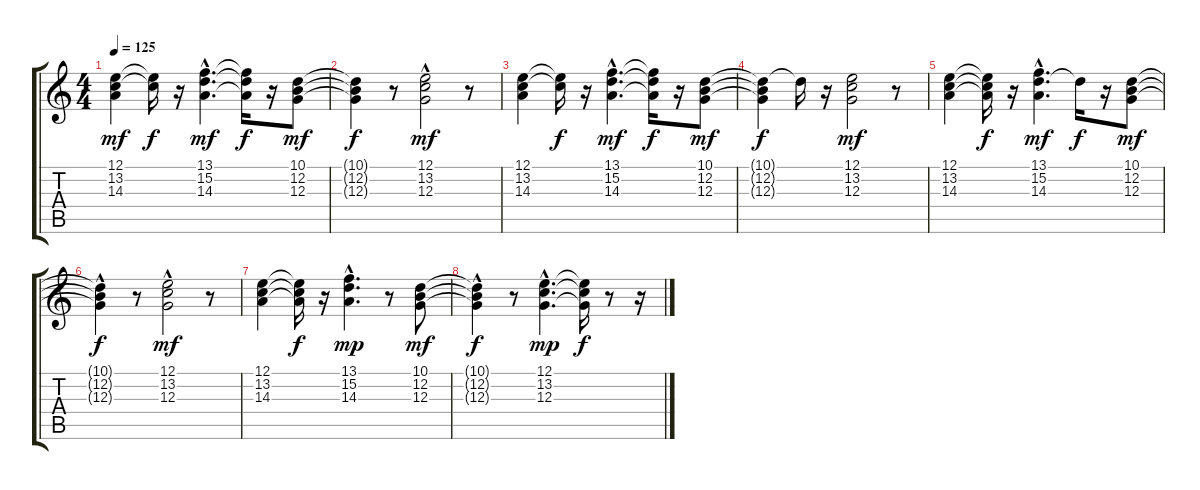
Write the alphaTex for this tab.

\track "" {instrument pad1newage}
\staff {score tabs}
\tuning (E4 B3 G3 D3 A2 E2) {hide}
\ts (4 4)
\tempo 125
\clef g2
\ks c
(12.1 13.2 14.3).4{dy mf} (12.1{t} 13.2{t}).16{dy f} r.16 (13.1{hac} 15.2{hac} 14.3{hac}).4{d dy mf} (13.1{t} 15.2{t} 14.3{t}).16{dy f} r.16 (10.1 12.2 12.3).8{dy mf} |
(10.1{t} 12.2{t} 12.3{t}).4{dy f} r.8 (12.1 13.2{hac} 12.3).2{dy mf} r.8 |
(12.1 13.2 14.3).4 (12.1{t} 13.2{t}).16{dy f} r.16 (13.1{hac} 15.2{hac} 14.3{hac}).4{d dy mf volume 13} (13.1{t} 15.2{t} 14.3{t}).16{dy f} r.16 (10.1 12.2 12.3).8{dy mf volume 12} |
(10.1{t} 12.2{t} 12.3{t}).4{dy f} 10.1{t}.16 r.16 (12.1 13.2 12.3).2{dy mf volume 10} r.8 |
(12.1 13.2 14.3).4{volume 9} (12.1{t} 13.2{t} 14.3{t}).16{dy f} r.16 (13.1{hac} 15.2{hac} 14.3{hac}).4{d dy mf volume 8} 15.2{t}.16{dy f} r.16 (10.1 12.2 12.3).8{dy mf volume 7} |
(10.1{t} 12.2{hac t} 12.3{t}).4{dy f} r.8 (12.1 13.2 12.3{hac}).2{dy mf volume 6} r.8 |
(12.1 13.2 14.3).4{volume 5} (12.1{t} 13.2{t} 14.3{t}).16{dy f} r.16 (13.1{hac} 15.2{hac} 14.3{hac}).4{d dy mp volume 4} r.8 (10.1 12.2 12.3).8{dy mf volume 3} |
(10.1{t} 12.2{hac t} 12.3{t}).4{dy f} r.8 (12.1{hac} 13.2{hac} 12.3{hac}).4{d dy mp volume 2} (12.1{t} 13.2{t} 12.3{t}).16{dy f} r.8 r.16
